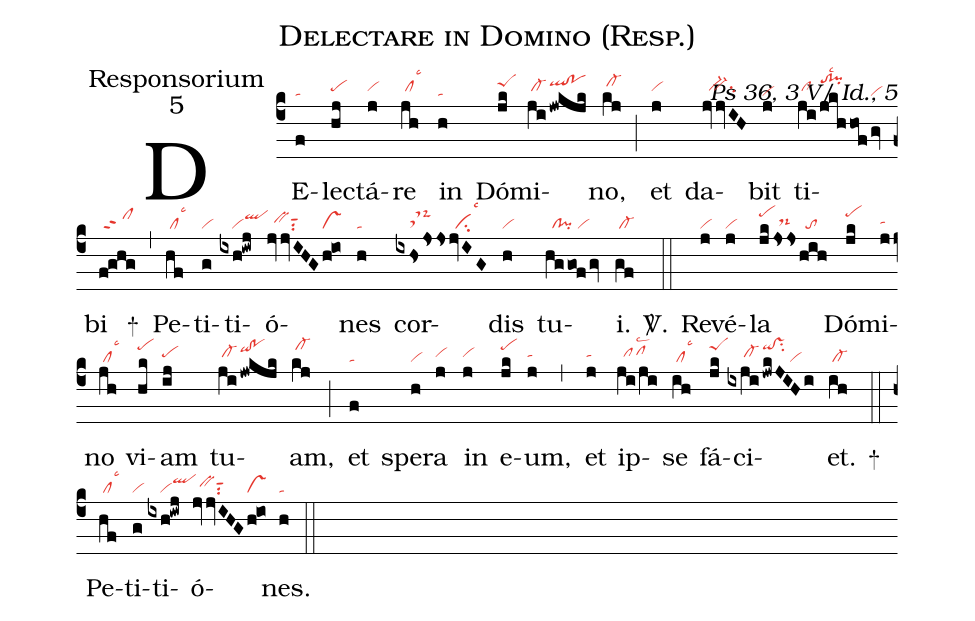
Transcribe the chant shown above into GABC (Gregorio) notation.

name:Delectare in Domino (Resp.);
office-part:Responsorium;
mode:5;
commentary:Ps 36, 3 V/ Id., 5;
nabc-lines:1;
%%
(c4)
DE(f|ta)lec(hj|pehh)tá(j|vihh)re(jh|/clhhlsc3) in(h|ta) Dó(jk|peShj)mi(ji|/cl-hh|!jwkjk|qlhj!pohj)no,(kj|/cl-hj) (;)
et(j|vihh) da(jvjvIH|//bv-hhsu2)bit(j|vi) ti(ji|/clhh|/jkhhof|tohk!pihklsc2|/gv|vi)bi(f!ghg|/clppt2) +(,)
Pe(hf|/cllsc3)ti(g|vi)ti(ixh!iwj|////viqlhj)ó(jvjvIHG|//bvhhsut1su2|h!io|vs)nes(h|ta) cor(ixhsjss|////tsM-|/jvIG|//cilsc3)dis(h|vi) tu(hggof/gv|//cl!pi/vi)i.(gf|/cl-) <sp>V/</sp>.(::)
Re(j|vi)vé(j|vi)la(jk|pehk|/jss|//ds-hh|hih|//to) Dó(jk|pehk)mi(j|tahh)no(jh|/cllsc3) vi(hk|pehk)am(ij|pehh) tu(ji|/cl-hh|!jwkjk|qihj!pohj)am,(kj|/cl-hk) (;)
et(f|ta) spe(h|vi)ra(j|vihh) in(j|vihh) e(jk|pehk)um,(j|tahh) (,)
et(j|tahh) ip(ji/ji|//pfhhlsc2)se(ih|/cllsc3) fá(jk|peShk)ci(ixji|/////cl-hh|!jwkJIHi|qihk!vshksu2/vi)et.(ih|/cl-) +(::)
Pe(hf|/cllsc3)ti(g|vi)ti(ixh!iwj|////viqlhj)ó(jvjvIHG|//bvhhsut1su2|h!io|vs)nes.(h|ta) (::)
